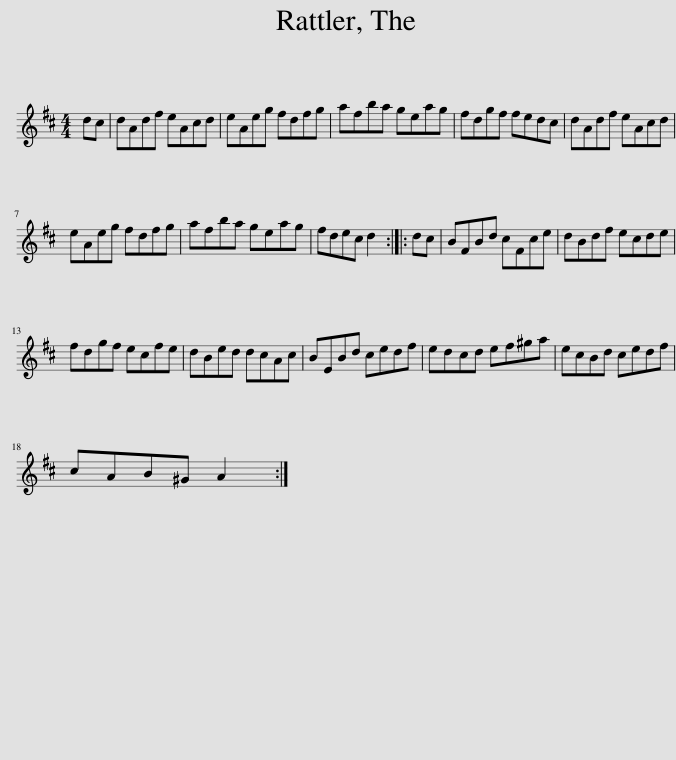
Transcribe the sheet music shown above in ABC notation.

X:1
L:1/8
M:4/4
I:linebreak $
K:D
V:1 treble
V:1
 dc | dAdf eAcd | eAeg fdfg | afba geag | fdgf fedc | %5
 dAdf eAcd |$ eAeg fdfg | afba geag | fdec d2 :: dc | %10
 BFBd cFce | dBdf ecde |$ fdgf ecfe | dBed dcAc | BEBd cedf | %15
 edcd ef^ga | ecBd cedf |$ cAB^G A2 :| %18
